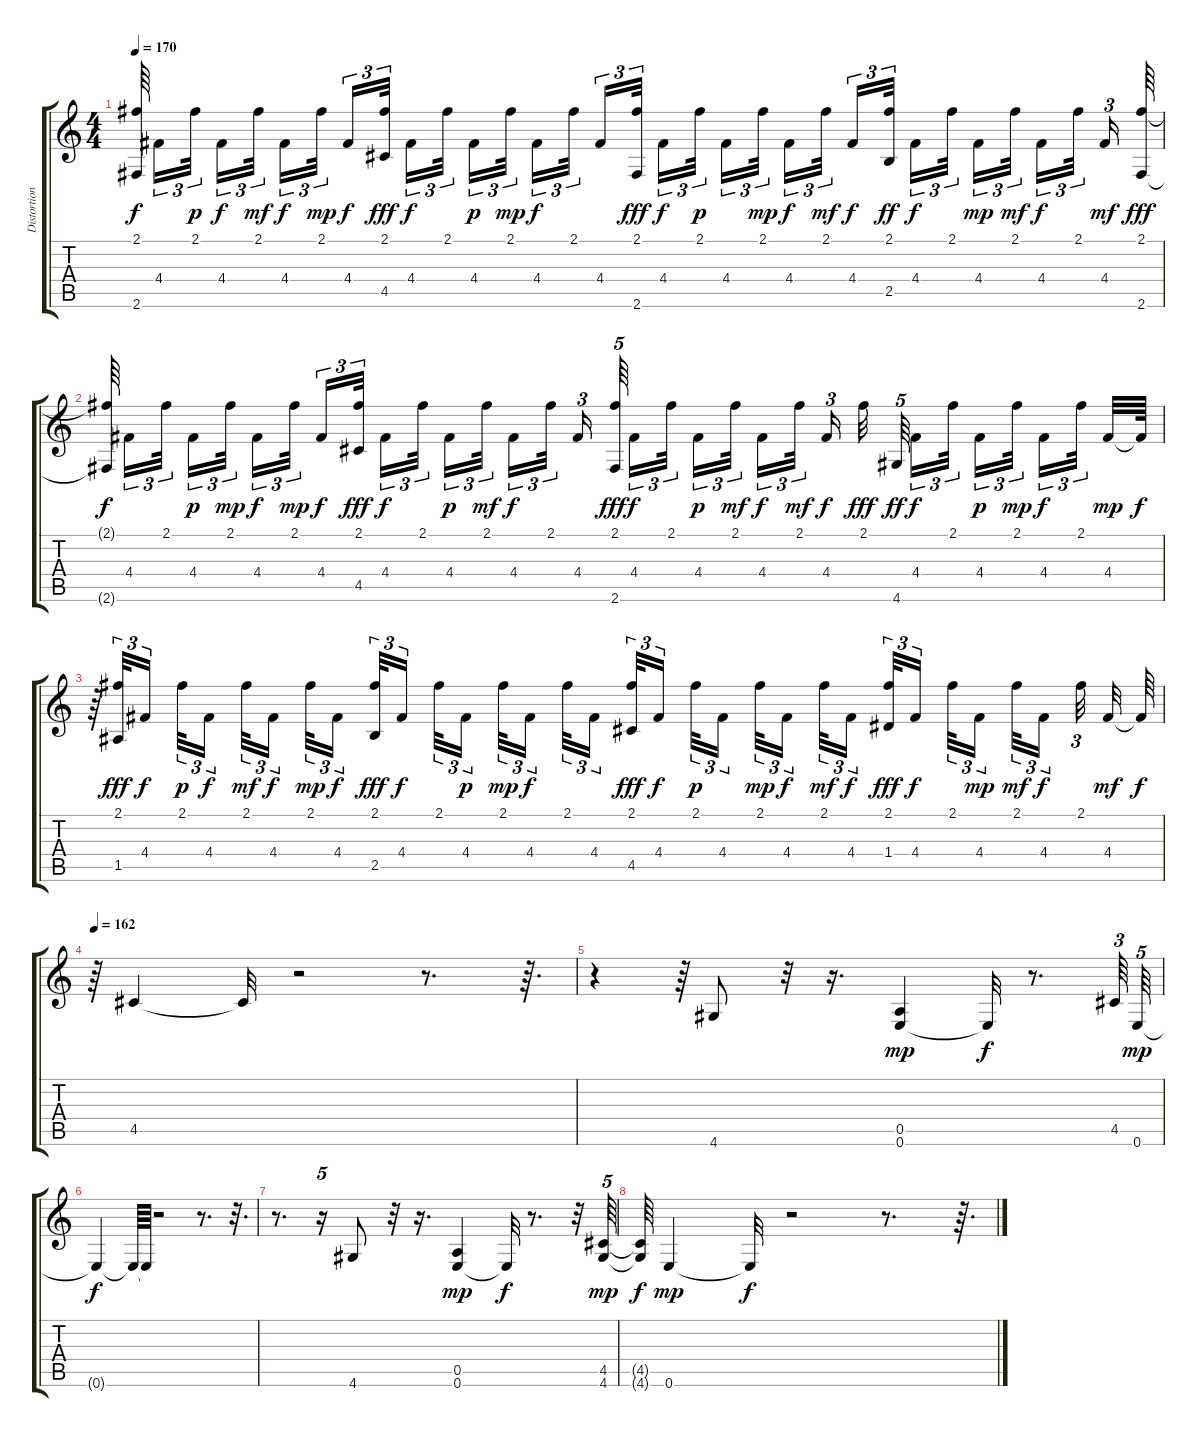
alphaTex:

\track ("Distortion guitar 1" "Distortion") {instrument distortionguitar}
\staff {score tabs}
\tuning (E4 B3 G3 D3 A2 E2) {hide}
\ts (4 4)
\tempo 170
\clef g2
\ks c
(2.1{t} 2.6{t}).64{dy f} 4.4.16{tu (3 2)} 2.1.32{tu (3 2) dy p} 4.4.16{tu (3 2) dy f} 2.1.32{tu (3 2) dy mf} 4.4.16{tu (3 2) dy f} 2.1.32{tu (3 2) dy mp} 4.4.16{tu (3 2) dy f} (2.1 4.5).32{tu (3 2) dy fff} 4.4.16{tu (3 2) dy f} 2.1.32{tu (3 2)} 4.4.16{tu (3 2) dy p} 2.1.32{tu (3 2) dy mp} 4.4.16{tu (3 2) dy f} 2.1.32{tu (3 2)} 4.4.16{tu (3 2)} (2.1 2.6).32{tu (3 2) dy fff} 4.4.16{tu (3 2) dy f} 2.1.32{tu (3 2) dy p} 4.4.16{tu (3 2)} 2.1.32{tu (3 2) dy mp} 4.4.16{tu (3 2) dy f} 2.1.32{tu (3 2) dy mf} 4.4.16{tu (3 2) dy f} (2.1 2.5).32{tu (3 2) dy ff} 4.4.16{tu (3 2) dy f} 2.1.32{tu (3 2)} 4.4.16{tu (3 2) dy mp} 2.1.32{tu (3 2) dy mf} 4.4.16{tu (3 2) dy f} 2.1.32{tu (3 2)} 4.4.16{tu (3 2) dy mf} (2.1 2.6).64{dy fff} |
(2.1{t} 2.6{t}).64{dy f} 4.4.16{tu (3 2)} 2.1.32{tu (3 2)} 4.4.16{tu (3 2) dy p} 2.1.32{tu (3 2) dy mp} 4.4.16{tu (3 2) dy f} 2.1.32{tu (3 2) dy mp} 4.4.16{tu (3 2) dy f} (2.1 4.5).32{tu (3 2) dy fff} 4.4.16{tu (3 2) dy f} 2.1.32{tu (3 2)} 4.4.16{tu (3 2) dy p} 2.1.32{tu (3 2) dy mf} 4.4.16{tu (3 2) dy f} 2.1.32{tu (3 2)} 4.4.16{tu (3 2)} (2.1 2.6).64{tu (5 4) dy fff} 4.4.16{tu (3 2) dy f} 2.1.32{tu (3 2)} 4.4.16{tu (3 2) dy p} 2.1.32{tu (3 2) dy mf} 4.4.16{tu (3 2) dy f} 2.1.32{tu (3 2) dy mf} 4.4.16{tu (3 2) dy f} 2.1.32{dy fff} 4.6.64{tu (5 4) dy ff} 4.4.16{tu (3 2) dy f} 2.1.32{tu (3 2)} 4.4.16{tu (3 2) dy p} 2.1.32{tu (3 2) dy mp} 4.4.16{tu (3 2) dy f} 2.1.32{tu (3 2)} 4.4.32{dy mp} 4.4{t}.64{dy f} |
r.64 (2.1 1.5).32{tu (3 2) dy fff} 4.4.16{tu (3 2) dy f} 2.1.32{tu (3 2) dy p} 4.4.16{tu (3 2) dy f} 2.1.32{tu (3 2) dy mf} 4.4.16{tu (3 2) dy f} 2.1.32{tu (3 2) dy mp} 4.4.16{tu (3 2) dy f} (2.1 2.5).32{tu (3 2) dy fff} 4.4.16{tu (3 2) dy f} 2.1.32{tu (3 2)} 4.4.16{tu (3 2) dy p} 2.1.32{tu (3 2) dy mp} 4.4.16{tu (3 2) dy f} 2.1.32{tu (3 2)} 4.4.16{tu (3 2)} (2.1 4.5).32{tu (3 2) dy fff} 4.4.16{tu (3 2) dy f} 2.1.32{tu (3 2) dy p} 4.4.16{tu (3 2)} 2.1.32{tu (3 2) dy mp} 4.4.16{tu (3 2) dy f} 2.1.32{tu (3 2) dy mf} 4.4.16{tu (3 2) dy f} (2.1 1.4).32{tu (3 2) dy fff} 4.4.16{tu (3 2) dy f} 2.1.32{tu (3 2)} 4.4.16{tu (3 2) dy mp} 2.1.32{tu (3 2) dy mf} 4.4.16{tu (3 2) dy f} 2.1.32{tu (3 2)} 4.4.32{dy mf} 4.4{t}.64{dy f} |
\tempo 162
r.64 4.5.4{volume 8 balance 16} 4.5{t}.32 r.2 r.8{d} r.64{d} |
r.4 r.64 4.6.8 r.32 r.16{d} (0.5 0.6).4{dy mp} 0.6{t}.32{dy f} r.8{d} 4.5.64{tu (3 2)} 0.6.64{tu (5 4) dy mp} |
0.6{t}.4{dy f} 0.6{t}.64 0.6{t}.64 r.2 r.8{d} r.32{d} |
r.8{d} r.16{tu (5 4)} 4.6.8 r.32 r.16{d} (0.5 0.6).4{dy mp} 0.6{t}.32{dy f} r.8{d} r.32 (4.5 4.6).64{tu (5 4) dy mp} |
(4.5{t} 4.6{t}).64{dy f} 0.6.4{dy mp} 0.6{t}.32{dy f} r.2 r.8{d} r.64{d}
